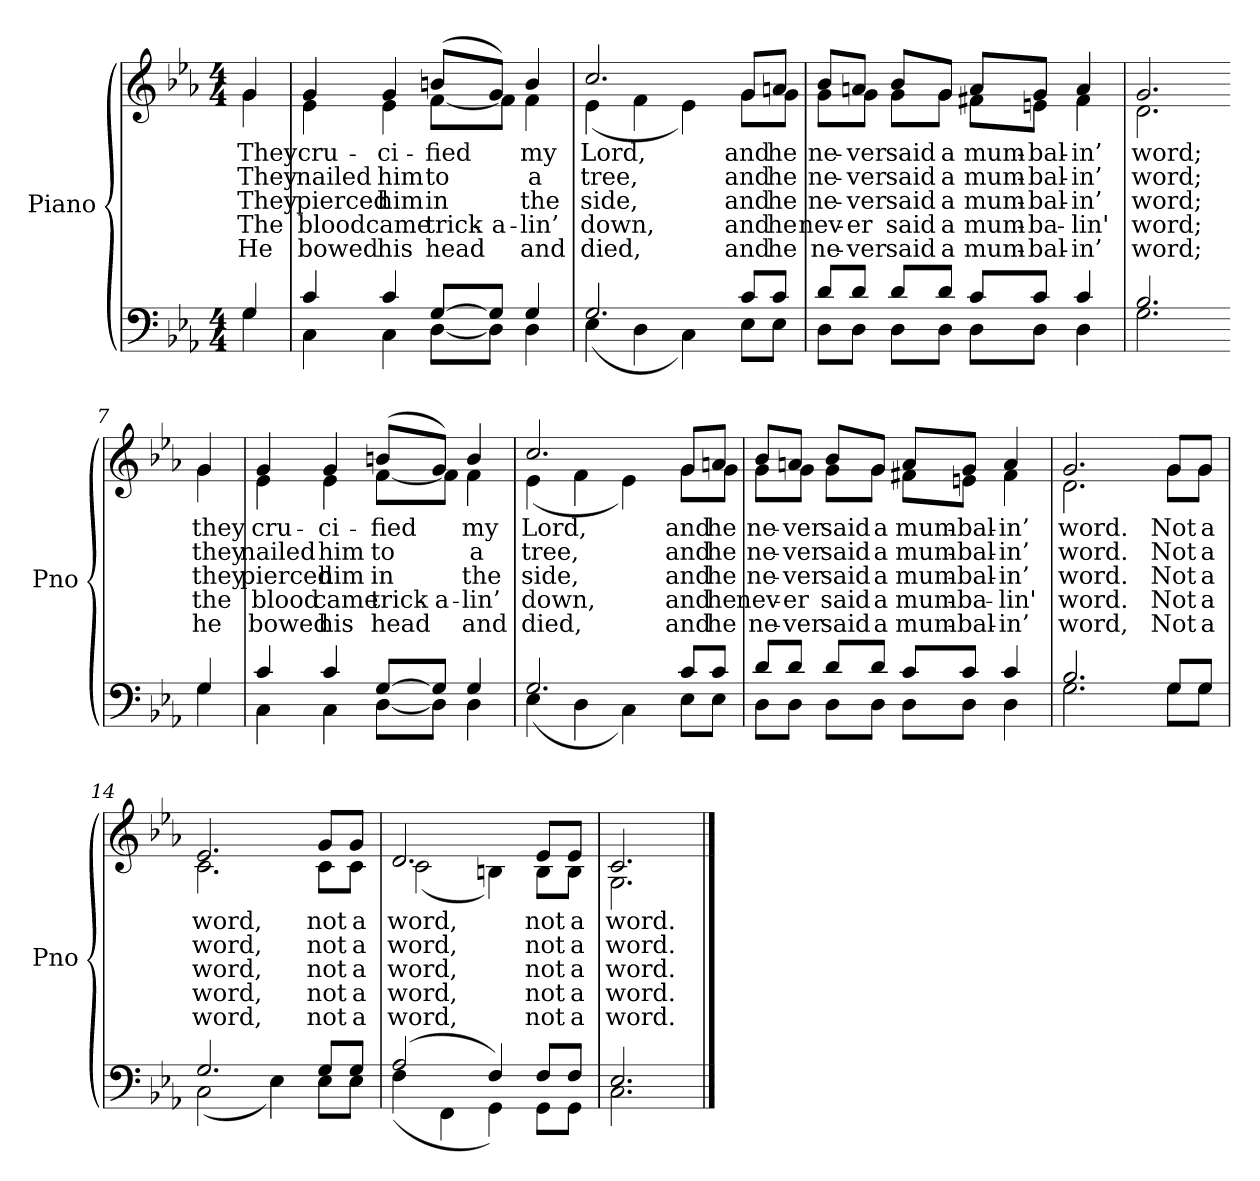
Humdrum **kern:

**kern	**kern	**text	**text	**text	**text	**text
*part2	*part1	*part1	*part1	*part1	*part1	*part1
*staff2	*staff1	*staff1	*staff1	*staff1	*staff1	*staff1
*I"Piano	*I"Piano	*	*	*	*	*
*I'Pno	*I'Pno	*	*	*	*	*
*clefF4	*clefG2	*	*	*	*	*
*k[b-e-a-]	*k[b-e-a-]	*	*	*	*	*
*M4/4	*M4/4	*	*	*	*	*
=1	=1	=1	=1	=1	=1	=1
*^	*	*	*	*	*	*
!	!	!LO:TX:b:i:t=Verse	!	!	!	!	!
!	!	!	!LO:LY:b	!LO:LY:b	!LO:LY:b	!LO:LY:b	!LO:LY:b
*	*	*^	*	*	*	*	*
4G/	4G\	4g/	4g\	They	They	They	The	He
=2	=2	=2	=2	=2	=2	=2	=2	=2
!	!	!	!	!LO:LY:b	!LO:LY:b	!LO:LY:b	!LO:LY:b	!LO:LY:b
4c/	4C\	4g/	4e-\	cru-	nailed	pierced	blood	bowed
!	!	!	!	!LO:LY:b	!LO:LY:b	!LO:LY:b	!LO:LY:b	!LO:LY:b
4c/	4C\	4g/	4e-\	-ci-	him	him	came	his
!	!	!	!	!LO:LY:b	!LO:LY:b	!LO:LY:b	!LO:LY:b	!LO:LY:b
[8G/L	[8D\L	(>8bn/L	[8f\L	-fied	to	in	trick-	head
!	!	!	!	!	!	!	!LO:LY:b	!
8G/J]	8D\J]	8g/J)	8f\J]	.	.	.	-a-	.
!	!	!	!	!LO:LY:b	!LO:LY:b	!LO:LY:b	!LO:LY:b	!LO:LY:b
4G/	4D\	4b/	4f\	my	a	the	-lin’	and
=3	=3	=3	=3	=3	=3	=3	=3	=3
!	!	!	!	!LO:LY:b	!LO:LY:b	!LO:LY:b	!LO:LY:b	!LO:LY:b
2.G/	(<4E-\	2.cc/	(<4e-\	Lord,	tree,	side,	down,	died,
.	4D\	.	4f\	.	.	.	.	.
.	4C\)	.	4e-\)	.	.	.	.	.
!!LO:LB:g=z	!!
=4-	=4-	=4-	=4-	=4-	=4-	=4-	=4-	=4-
!	!	!	!	!LO:LY:b	!LO:LY:b	!LO:LY:b	!LO:LY:b	!LO:LY:b
8c/L	8E-\L	8g/L	8g\L	and	and	and	and	and
!	!	!	!	!LO:LY:b	!LO:LY:b	!LO:LY:b	!LO:LY:b	!LO:LY:b
8c/J	8E-\J	8an/J	8g\J	he	he	he	he	he
=5	=5	=5	=5	=5	=5	=5	=5	=5
!	!	!	!	!LO:LY:b	!LO:LY:b	!LO:LY:b	!LO:LY:b	!LO:LY:b
8d/L	8D\L	8b-/L	8g\L	ne-	ne-	ne-	nev-	ne-
!	!	!	!	!LO:LY:b	!LO:LY:b	!LO:LY:b	!LO:LY:b	!LO:LY:b
8d/J	8D\J	8an/J	8g\J	-ver	-ver	-ver	-er	-ver
!	!	!	!	!LO:LY:b	!LO:LY:b	!LO:LY:b	!LO:LY:b	!LO:LY:b
8d/L	8D\L	8b-/L	8g\L	said	said	said	said	said
!	!	!	!	!LO:LY:b	!LO:LY:b	!LO:LY:b	!LO:LY:b	!LO:LY:b
8d/J	8D\J	8g/J	8g\J	a	a	a	a	a
!	!	!	!	!LO:LY:b	!LO:LY:b	!LO:LY:b	!LO:LY:b	!LO:LY:b
8c/L	8D\L	8a/L	8f#X\L	mum-	mum-	mum-	mum-	mum-
!	!	!	!	!LO:LY:b	!LO:LY:b	!LO:LY:b	!LO:LY:b	!LO:LY:b
8c/J	8D\J	8g/J	8en\J	-bal-	-bal-	-bal-	-ba-	-bal-
!	!	!	!	!LO:LY:b	!LO:LY:b	!LO:LY:b	!LO:LY:b	!LO:LY:b
4c/	4D\	4a/	4f#\	-in’	-in’	-in’	-lin'	-in’
=6	=6	=6	=6	=6	=6	=6	=6	=6
!	!	!	!	!LO:LY:b	!LO:LY:b	!LO:LY:b	!LO:LY:b	!LO:LY:b
2.B-/	2.G\	2.g/	2.d\	word;	word;	word;	word;	word;
!!LO:LB:g=z	!!
=7-	=7-	=7-	=7-	=7-	=7-	=7-	=7-	=7-
!	!	!	!	!LO:LY:b	!LO:LY:b	!LO:LY:b	!LO:LY:b	!LO:LY:b
4G/	4G\	4g/	4g\	they	they	they	the	he
=8	=8	=8	=8	=8	=8	=8	=8	=8
!	!	!	!	!LO:LY:b	!LO:LY:b	!LO:LY:b	!LO:LY:b	!LO:LY:b
4c/	4C\	4g/	4e-\	cru-	nailed	pierced	blood	bowed
!	!	!	!	!LO:LY:b	!LO:LY:b	!LO:LY:b	!LO:LY:b	!LO:LY:b
4c/	4C\	4g/	4e-\	-ci-	him	him	came	his
!	!	!	!	!LO:LY:b	!LO:LY:b	!LO:LY:b	!LO:LY:b	!LO:LY:b
[8G/L	[8D\L	(>8bn/L	[8f\L	-fied	to	in	trick-	head
!	!	!	!	!	!	!	!LO:LY:b	!
8G/J]	8D\J]	8g/J)	8f\J]	.	.	.	-a-	.
!	!	!	!	!LO:LY:b	!LO:LY:b	!LO:LY:b	!LO:LY:b	!LO:LY:b
4G/	4D\	4b/	4f\	my	a	the	-lin’	and
=9	=9	=9	=9	=9	=9	=9	=9	=9
!	!	!	!	!LO:LY:b	!LO:LY:b	!LO:LY:b	!LO:LY:b	!LO:LY:b
2.G/	(<4E-\	2.cc/	(<4e-\	Lord,	tree,	side,	down,	died,
.	4D\	.	4f\	.	.	.	.	.
.	4C\)	.	4e-\)	.	.	.	.	.
!!LO:LB:g=z	!!
=10-	=10-	=10-	=10-	=10-	=10-	=10-	=10-	=10-
!	!	!	!	!LO:LY:b	!LO:LY:b	!LO:LY:b	!LO:LY:b	!LO:LY:b
8c/L	8E-\L	8g/L	8g\L	and	and	and	and	and
!	!	!	!	!LO:LY:b	!LO:LY:b	!LO:LY:b	!LO:LY:b	!LO:LY:b
8c/J	8E-\J	8an/J	8g\J	he	he	he	he	he
=11	=11	=11	=11	=11	=11	=11	=11	=11
!	!	!	!	!LO:LY:b	!LO:LY:b	!LO:LY:b	!LO:LY:b	!LO:LY:b
8d/L	8D\L	8b-/L	8g\L	ne-	ne-	ne-	nev-	ne-
!	!	!	!	!LO:LY:b	!LO:LY:b	!LO:LY:b	!LO:LY:b	!LO:LY:b
8d/J	8D\J	8an/J	8g\J	-ver	-ver	-ver	-er	-ver
!	!	!	!	!LO:LY:b	!LO:LY:b	!LO:LY:b	!LO:LY:b	!LO:LY:b
8d/L	8D\L	8b-/L	8g\L	said	said	said	said	said
!	!	!	!	!LO:LY:b	!LO:LY:b	!LO:LY:b	!LO:LY:b	!LO:LY:b
8d/J	8D\J	8g/J	8g\J	a	a	a	a	a
!	!	!	!	!LO:LY:b	!LO:LY:b	!LO:LY:b	!LO:LY:b	!LO:LY:b
8c/L	8D\L	8a/L	8f#X\L	mum-	mum-	mum-	mum-	mum-
!	!	!	!	!LO:LY:b	!LO:LY:b	!LO:LY:b	!LO:LY:b	!LO:LY:b
8c/J	8D\J	8g/J	8en\J	-bal-	-bal-	-bal-	-ba-	-bal-
!	!	!	!	!LO:LY:b	!LO:LY:b	!LO:LY:b	!LO:LY:b	!LO:LY:b
4c/	4D\	4a/	4f#\	-in’	-in’	-in’	-lin'	-in’
=12	=12	=12	=12	=12	=12	=12	=12	=12
!	!	!	!	!LO:LY:b	!LO:LY:b	!LO:LY:b	!LO:LY:b	!LO:LY:b
2.B-/	2.G\	2.g/	2.d\	word.	word.	word.	word.	word,
!!LO:LB:g=z	!!
=13-	=13-	=13-	=13-	=13-	=13-	=13-	=13-	=13-
!	!	!	!	!LO:LY:b	!LO:LY:b	!LO:LY:b	!LO:LY:b	!LO:LY:b
8G/L	8G\L	8g/L	8g\L	Not	Not	Not	Not	Not
!	!	!	!	!LO:LY:b	!LO:LY:b	!LO:LY:b	!LO:LY:b	!LO:LY:b
8G/J	8G\J	8g/J	8g\J	a	a	a	a	a
=14	=14	=14	=14	=14	=14	=14	=14	=14
!	!	!	!	!LO:LY:b	!LO:LY:b	!LO:LY:b	!LO:LY:b	!LO:LY:b
2.G/	(<2C\	2.e-/	2.c\	word,	word,	word,	word,	word,
.	4E-\)	.	.	.	.	.	.	.
!	!	!	!	!LO:LY:b	!LO:LY:b	!LO:LY:b	!LO:LY:b	!LO:LY:b
8G/L	8E-\L	8g/L	8c\L	not	not	not	not	not
!	!	!	!	!LO:LY:b	!LO:LY:b	!LO:LY:b	!LO:LY:b	!LO:LY:b
8G/J	8E-\J	8g/J	8c\J	a	a	a	a	a
=15	=15	=15	=15	=15	=15	=15	=15	=15
!	!	!	!	!LO:LY:b	!LO:LY:b	!LO:LY:b	!LO:LY:b	!LO:LY:b
(>2A-/	(<4F\	2.d/	(<2c\	word,	word,	word,	word,	word,
.	4FF\	.	.	.	.	.	.	.
4F/)	4GG\)	.	4Bn\)	.	.	.	.	.
!	!	!	!	!LO:LY:b	!LO:LY:b	!LO:LY:b	!LO:LY:b	!LO:LY:b
8F/L	8GG\L	8e-/L	8B\L	not	not	not	not	not
!	!	!	!	!LO:LY:b	!LO:LY:b	!LO:LY:b	!LO:LY:b	!LO:LY:b
8F/J	8GG\J	8e-/J	8B\J	a	a	a	a	a
=16	=16	=16	=16	=16	=16	=16	=16	=16
!	!	!	!	!LO:LY:b	!LO:LY:b	!LO:LY:b	!LO:LY:b	!LO:LY:b
2.E-/	2.C\	2.c/	2.G\	word.	word.	word.	word.	word.
*v	*v	*	*	*	*	*	*	*
*	*v	*v	*	*	*	*	*
==	==	==	==	==	==	==
*-	*-	*-	*-	*-	*-	*-
